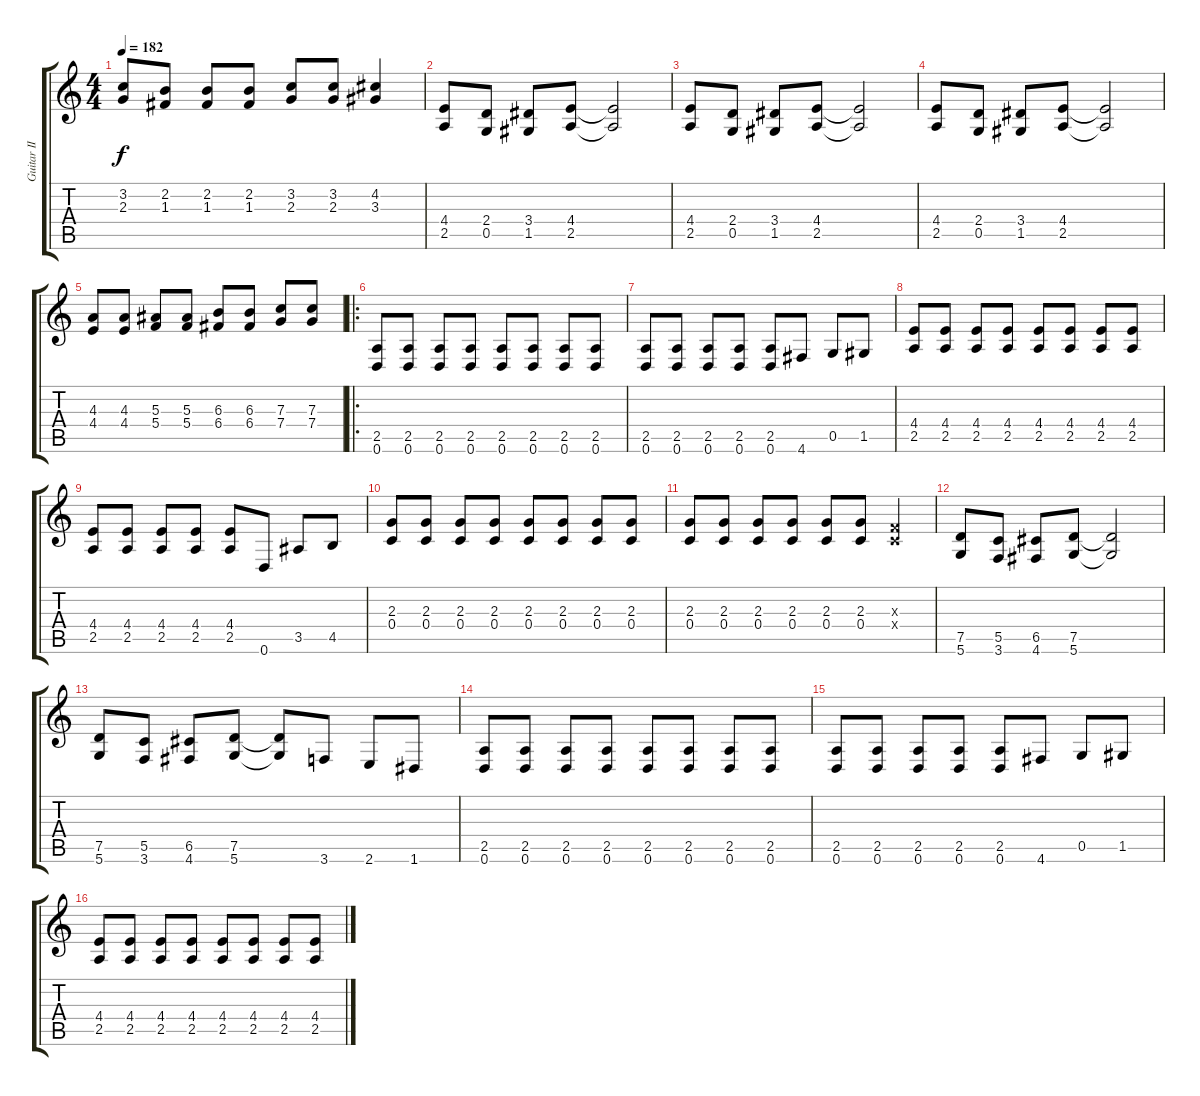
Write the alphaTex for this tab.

\track ("Guitar II" "Guitar II") {instrument overdrivenguitar}
\staff {score tabs}
\tuning (D4 A3 F3 C3 G2 D2) {hide}
\ts (4 4)
\tempo 182
\clef g2
\ks c
(3.2 2.3).8{dy f} (2.2 1.3).8 (2.2 1.3).8 (2.2 1.3).8 (3.2 2.3).8 (3.2 2.3).8 (4.2 3.3).4 |
(4.4 2.5).8 (2.4 0.5).8 (3.4 1.5).8 (4.4 2.5).8 (4.4{t} 2.5{t}).2 |
(4.4 2.5).8 (2.4 0.5).8 (3.4 1.5).8 (4.4 2.5).8 (4.4{t} 2.5{t}).2 |
(4.4 2.5).8 (2.4 0.5).8 (3.4 1.5).8 (4.4 2.5).8 (4.4{t} 2.5{t}).2 |
(4.3 4.4).8 (4.3 4.4).8 (5.3 5.4).8 (5.3 5.4).8 (6.3 6.4).8 (6.3 6.4).8 (7.3 7.4).8 (7.3 7.4).8 |
\ro
(2.5 0.6).8 (2.5 0.6).8 (2.5 0.6).8 (2.5 0.6).8 (2.5 0.6).8 (2.5 0.6).8 (2.5 0.6).8 (2.5 0.6).8 |
(2.5 0.6).8 (2.5 0.6).8 (2.5 0.6).8 (2.5 0.6).8 (2.5 0.6).8 4.6.8 0.5.8 1.5.8 |
(4.4 2.5).8 (4.4 2.5).8 (4.4 2.5).8 (4.4 2.5).8 (4.4 2.5).8 (4.4 2.5).8 (4.4 2.5).8 (4.4 2.5).8 |
(4.4 2.5).8 (4.4 2.5).8 (4.4 2.5).8 (4.4 2.5).8 (4.4 2.5).8 0.6.8 3.5.8 4.5.8 |
(2.3 0.4).8 (2.3 0.4).8 (2.3 0.4).8 (2.3 0.4).8 (2.3 0.4).8 (2.3 0.4).8 (2.3 0.4).8 (2.3 0.4).8 |
(2.3 0.4).8 (2.3 0.4).8 (2.3 0.4).8 (2.3 0.4).8 (2.3 0.4).8 (2.3 0.4).8 (0.3{x} 0.4{x}).4 |
(7.5 5.6).8 (5.5 3.6).8 (6.5 4.6).8 (7.5 5.6).8 (7.5{t} 5.6{t}).2 |
(7.5 5.6).8 (5.5 3.6).8 (6.5 4.6).8 (7.5 5.6).8 (7.5{t} 5.6{t}).8 3.6.8 2.6.8 1.6.8 |
(2.5 0.6).8 (2.5 0.6).8 (2.5 0.6).8 (2.5 0.6).8 (2.5 0.6).8 (2.5 0.6).8 (2.5 0.6).8 (2.5 0.6).8 |
(2.5 0.6).8 (2.5 0.6).8 (2.5 0.6).8 (2.5 0.6).8 (2.5 0.6).8 4.6.8 0.5.8 1.5.8 |
(4.4 2.5).8 (4.4 2.5).8 (4.4 2.5).8 (4.4 2.5).8 (4.4 2.5).8 (4.4 2.5).8 (4.4 2.5).8 (4.4 2.5).8
